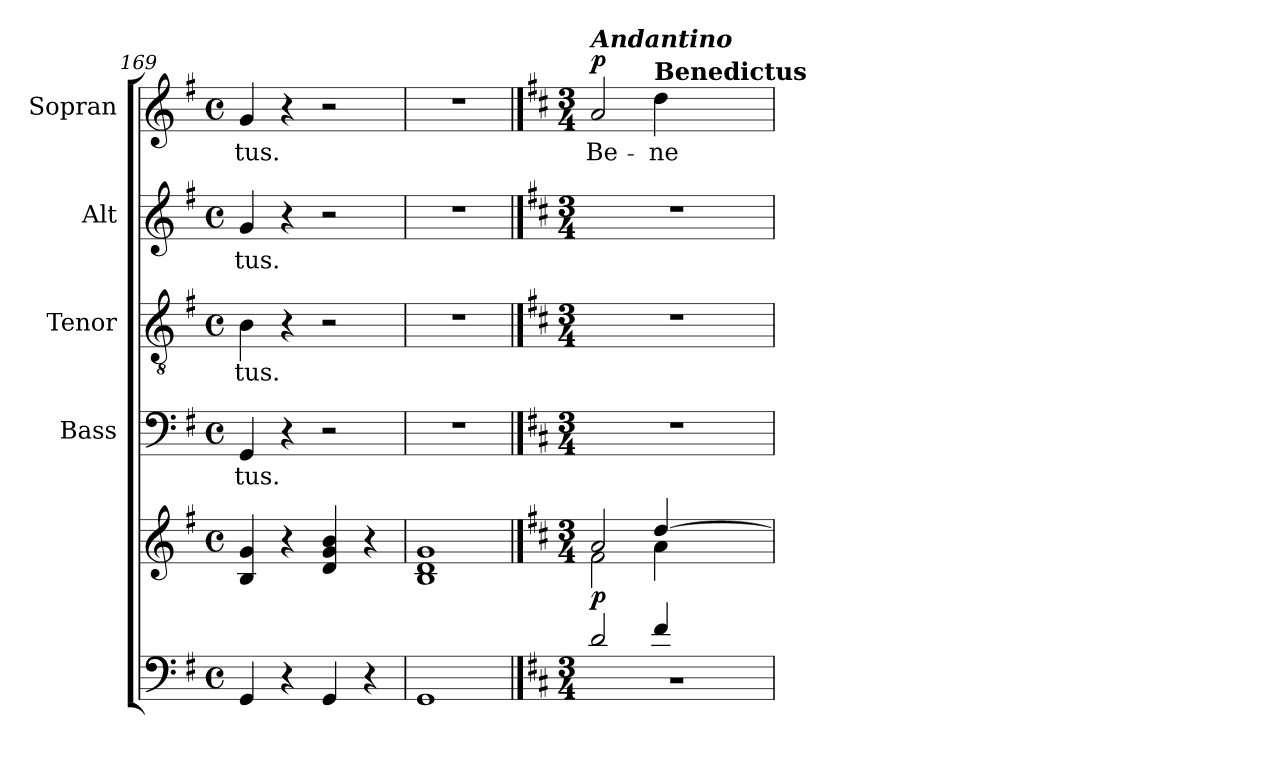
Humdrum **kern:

**kern	**kern	**dynam	**kern	**text	**kern	**text	**kern	**text	**kern	**text	**dynam
*part5	*part5	*part5	*part4	*part4	*part3	*part3	*part2	*part2	*part1	*part1	*part1
*staff6	*staff5	*staff5/6	*staff4	*staff4	*staff3	*staff3	*staff2	*staff2	*staff1	*staff1	*staff1
*	*	*	*I"Bass	*	*I"Tenor	*	*I"Alt	*	*I"Sopran	*	*
*	*	*	*I'B.	*	*I'T.	*	*I'A.	*	*I'S.	*	*
*clefF4	*clefG2	*	*clefF4	*	*clefGv2	*	*clefG2	*	*clefG2	*	*
*k[f#]	*k[f#]	*	*k[f#]	*	*k[f#]	*	*k[f#]	*	*k[f#]	*	*
*G:	*G:	*	*G:	*	*G:	*	*G:	*	*G:	*	*
*M4/4	*M4/4	*	*M4/4	*	*M4/4	*	*M4/4	*	*M4/4	*	*
*met(c)	*met(c)	*	*met(c)	*	*met(c)	*	*met(c)	*	*met(c)	*	*
=169	=169	=169	=169	=169	=169	=169	=169	=169	=169	=169	=169
!	!	!	!	!LO:LY:b	!	!LO:LY:b	!	!LO:LY:b	!	!LO:LY:b	!
4GG/	4B/ 4g/	.	4GG/	-tus.	4B\	-tus.	4g/	-tus.	4g/	-tus.	.
4r	4r	.	4r	.	4r	.	4r	.	4r	.	.
4GG/	4d/ 4g/ 4b/	.	2r	.	2r	.	2r	.	2r	.	.
4r	4r	.	.	.	.	.	.	.	.	.	.
=170	=170	=170	=170	=170	=170	=170	=170	=170	=170	=170	=170
1GG	1B 1d 1g	.	1r	.	1r	.	1r	.	1r	.	.
!!LO:PB:g=z
==171	==171	==171	==171	==171	==171	==171	==171	==171	==171	==171	==171
*k[f#c#]	*k[f#c#]	*	*k[f#c#]	*	*k[f#c#]	*	*k[f#c#]	*	*k[f#c#]	*	*
*D:	*D:	*	*D:	*	*D:	*	*D:	*	*D:	*	*
*M3/4	*M3/4	*	*M3/4	*	*M3/4	*	*M3/4	*	*M3/4	*	*
*^	*	*	*	*	*	*	*	*	*	*	*
!	!	!	!	!	!	!	!	!	!	!LO:TX:a:Bi:t=Andantino	!	!
!	!LO:N:vis=1	!	!LO:DY:b	!	!	!	!	!	!	!	!LO:LY:b	!LO:DY:b
*	*	*^	*	*	*	*	*	*	*	*	*	*
2d/	2.r	2a/	2f#\	p	2.r	.	2.r	.	2.r	.	2a/	Be-	p
!	!	!	!	!	!	!	!	!	!	!	!LO:TX:a:B:t=Benedictus	!	!
!	!	!	!	!	!	!	!	!	!	!	!	!LO:LY:b	!
4f#/	.	[>4dd/	4a\	.	.	.	.	.	.	.	4dd\	-ne-	.
*v	*v	*	*	*	*	*	*	*	*	*	*	*	*
*	*v	*v	*	*	*	*	*	*	*	*	*	*
=	=	=	=	=	=	=	=	=	=	=	=
*-	*-	*-	*-	*-	*-	*-	*-	*-	*-	*-	*-
